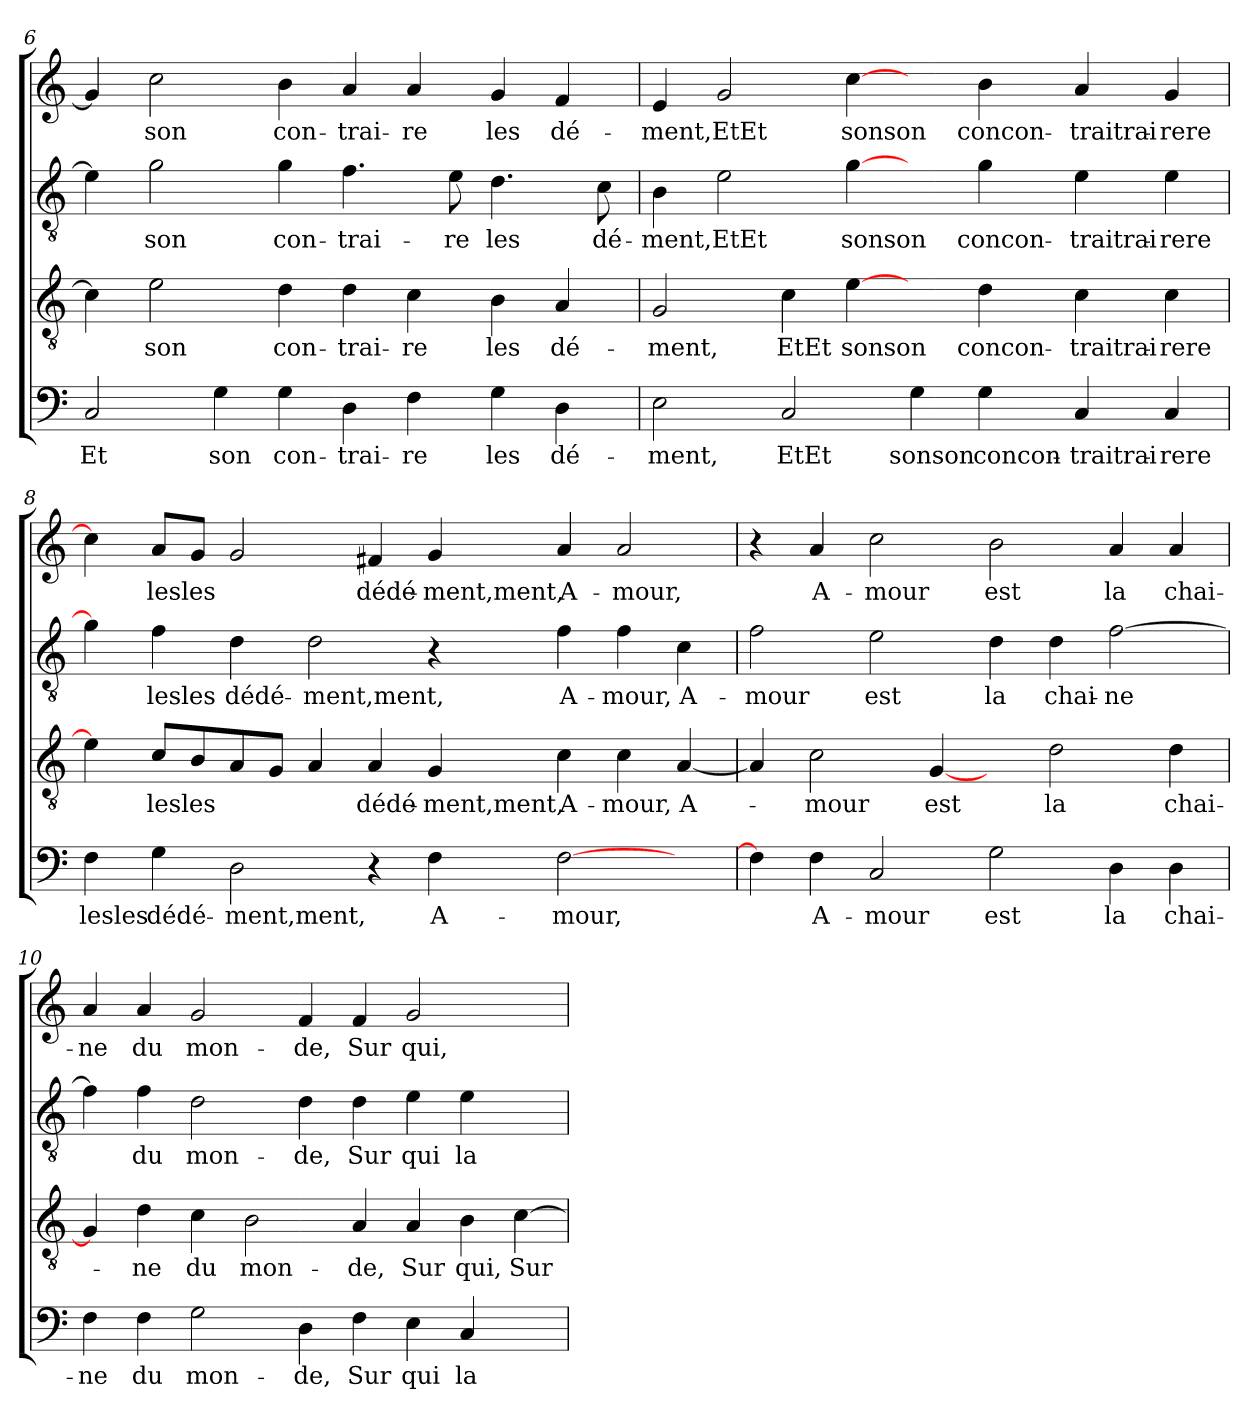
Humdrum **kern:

**kern	**text	**kern	**text	**kern	**text	**kern	**text
*part4	*part4	*part3	*part3	*part2	*part2	*part1	*part1
*staff4	*staff4	*staff3	*staff3	*staff2	*staff2	*staff1	*staff1
!!LO:LB:g=z
*clefF4	*	*clefGv2	*	*clefGv2	*	*clefG2	*
*k[]	*	*k[]	*	*k[]	*	*k[]	*
=6	=6	=6	=6	=6	=6	=6	=6
2C	Et	4c]	.	4e]	.	4g]	.
.	.	2e	son	2g	son	2cc	son
4G	son	.	.	.	.	.	.
4G	con-	4d	con-	4g	con-	4b	con-
4D	-trai-	4d	-trai-	4.f	-trai-	4a	-trai-
4F	-re	4c	-re	.	.	4a	-re
.	.	.	.	8e	-re	.	.
4G	les	4B	les	4.d	les	4g	les
4D	dé-	4A	dé-	.	.	4f	dé-
.	.	.	.	8c	dé-	.	.
=7	=7	=7	=7	=7	=7	=7	=7
2E	-ment,	2G	-ment,	4B	-ment,	4e	-ment,
.	.	.	.	2e	EtEt	2g	EtEt
2C	EtEt	4c	EtEt	.	.	.	.
.	.	[4e	sonson	[4g	sonson	[4cc	sonson
4G	sonson	4ryy	.	4ryy	.	4ryy	.
4G	concon-	4d	concon-	4g	concon-	4b	concon-
4C	-traitrai-	4c	-traitrai-	4e	-traitrai-	4a	-traitrai-
4C	-rere	4c	-rere	4e	-rere	4g	-rere
=8	=8	=8	=8	=8	=8	=8	=8
4F	lesles	4e]	.	4g]	.	4cc]	.
4G	dédé-	8cL	lesles	4f	lesles	8aL	lesles
.	.	8B	.	.	.	8gJ	.
2D	-ment,ment,	8A	.	4d	dédé-	2g	.
.	.	8GJ	.	.	.	.	.
.	.	4A	.	2d	-ment,ment,	.	.
4r	.	4A	dédé-	.	.	4f#X	dédé-
4F	A-	4G	-ment,ment,	4r	.	4g	-ment,ment,
[2F	-mour,	4c	A-	4f	A-	4a	A-
.	.	4c	-mour,	4f	-mour,	2a	-mour,
4ryy	.	[4A	A-	4c	A-	.	.
!!LO:PB:g=z
=9	=9	=9	=9	=9	=9	=9	=9
4F]	.	4A]	.	2f	-mour	4r	.
4F	A-	2c	-mour	.	.	4a	A-
2C	-mour	.	.	2e	est	2cc	-mour
.	.	[4G	est	.	.	.	.
2G	est	4ryy	.	4d	la	2b	est
.	.	2d	la	4d	chai-	.	.
4D	la	.	.	[2f	-ne	4a	la
4D	chai-	4d	chai-	.	.	4a	chai-
=10	=10	=10	=10	=10	=10	=10	=10
4F	-ne	4G]	.	4f]	.	4a	-ne
4F	du	4d	-ne	4f	du	4a	du
2G	mon-	4c	du	2d	mon-	2g	mon-
.	.	2B	mon-	.	.	.	.
4D	-de,	.	.	4d	-de,	4f	-de,
4F	Sur	4A	-de,	4d	Sur	4f	Sur
4E	qui	4A	Sur	4e	qui	2g	qui,
4C	la	4B	qui,	4e	la	.	.
4ryy	.	[4c	Sur	4ryy	.	4ryy	.
=	=	=	=	=	=	=	=
*-	*-	*-	*-	*-	*-	*-	*-
